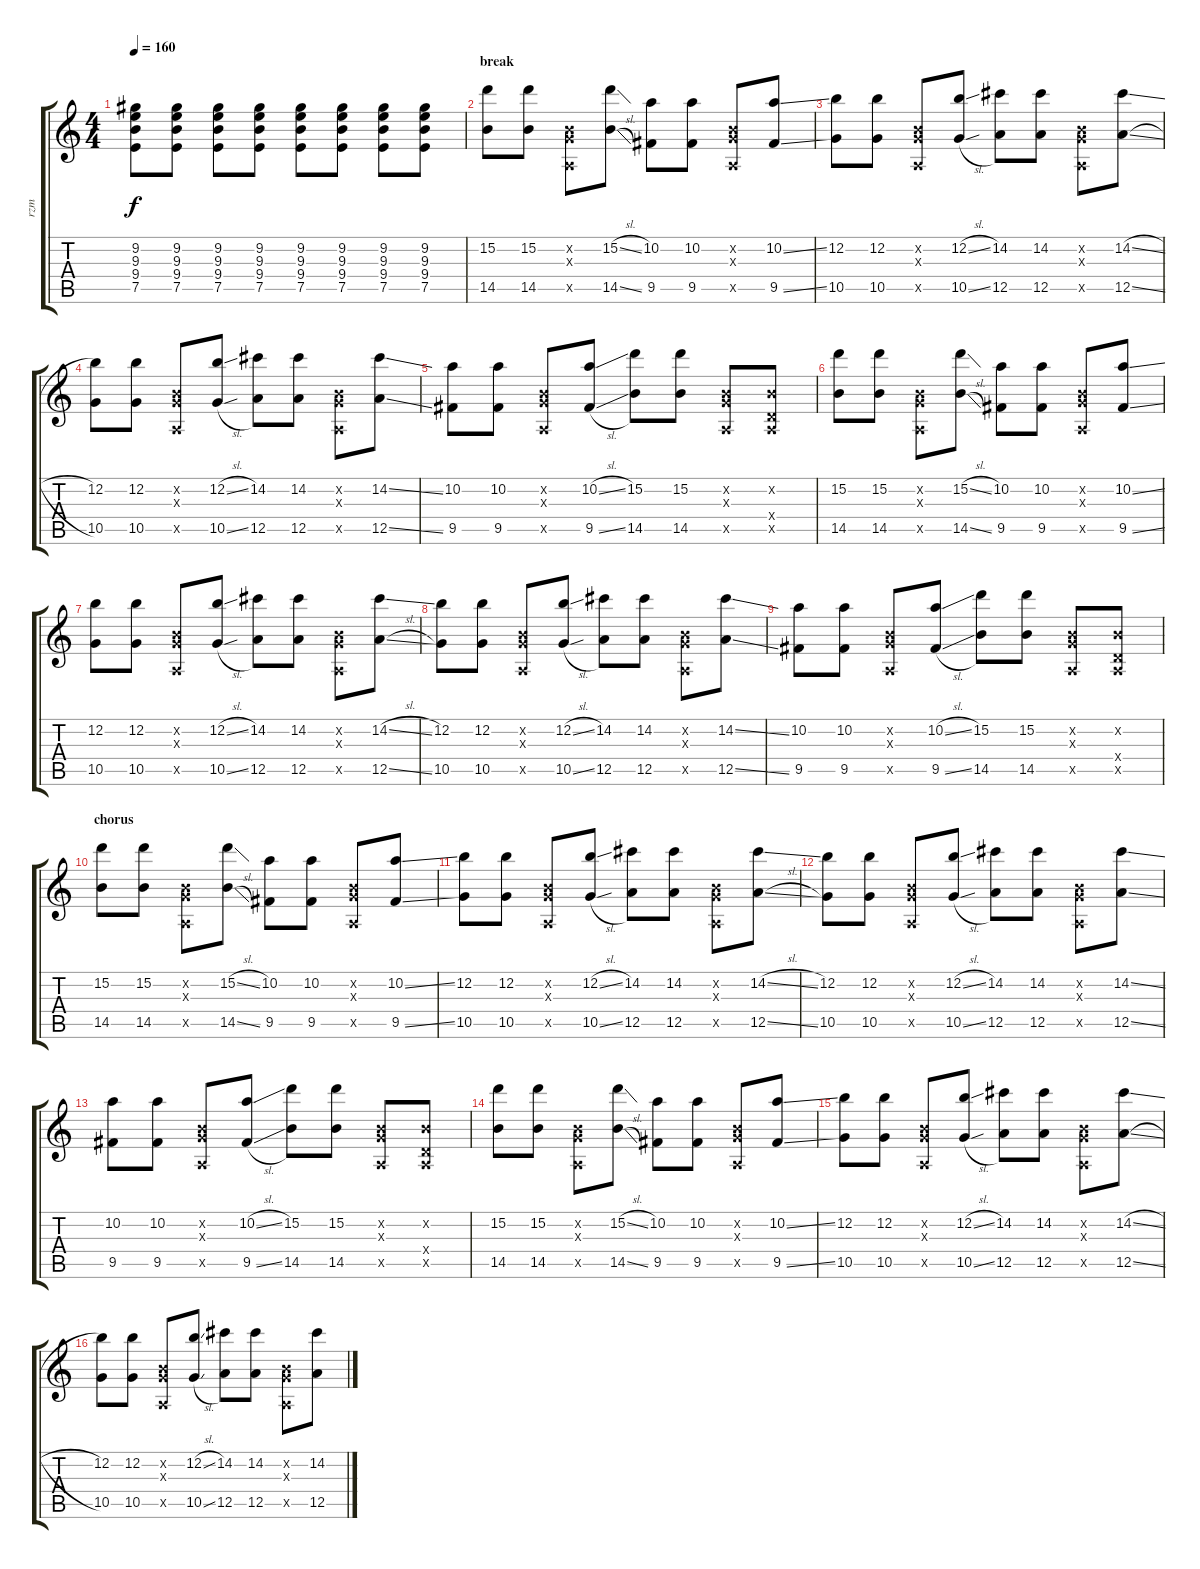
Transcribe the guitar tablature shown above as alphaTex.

\track ("rzm" "rzm") {instrument overdrivenguitar}
\staff {score tabs}
\tuning (E4 B3 G3 D3 A2 E2) {hide}
\ts (4 4)
\tempo 160
\clef g2
\ks c
(9.2 9.3 9.4 7.5).8{dy f} (9.2 9.3 9.4 7.5).8 (9.2 9.3 9.4 7.5).8 (9.2 9.3 9.4 7.5).8 (9.2 9.3 9.4 7.5).8 (9.2 9.3 9.4 7.5).8 (9.2 9.3 9.4 7.5).8 (9.2 9.3 9.4 7.5).8 |
\section ("" "break")
(15.2 14.5).8 (15.2 14.5).8 (0.2{x} 0.3{x} 0.5{x}).8 (15.2{sl} 14.5{sl}).8 (10.2 9.5).8 (10.2 9.5).8 (0.2{x} 0.3{x} 0.5{x}).8 (10.2{ss} 9.5{ss}).8 |
(12.2 10.5).8 (12.2 10.5).8 (0.2{x} 0.3{x} 0.5{x}).8 (12.2{sl} 10.5{sl}).8 (14.2 12.5).8 (14.2 12.5).8 (0.2{x} 0.3{x} 0.5{x}).8 (14.2{sl} 12.5{sl}).8 |
(12.2 10.5).8 (12.2 10.5).8 (0.2{x} 0.3{x} 0.5{x}).8 (12.2{sl} 10.5{sl}).8 (14.2 12.5).8 (14.2 12.5).8 (0.2{x} 0.3{x} 0.5{x}).8 (14.2{ss} 12.5{ss}).8 |
(10.2 9.5).8 (10.2 9.5).8 (0.2{x} 0.3{x} 0.5{x}).8 (10.2{sl} 9.5{sl}).8 (15.2 14.5).8 (15.2 14.5).8 (0.2{x} 0.3{x} 0.5{x}).8 (0.2{x} 0.4{x} 0.5{x}).8 |
(15.2 14.5).8 (15.2 14.5).8 (0.2{x} 0.3{x} 0.5{x}).8 (15.2{sl} 14.5{sl}).8 (10.2 9.5).8 (10.2 9.5).8 (0.2{x} 0.3{x} 0.5{x}).8 (10.2{ss} 9.5{ss}).8 |
(12.2 10.5).8 (12.2 10.5).8 (0.2{x} 0.3{x} 0.5{x}).8 (12.2{sl} 10.5{sl}).8 (14.2 12.5).8 (14.2 12.5).8 (0.2{x} 0.3{x} 0.5{x}).8 (14.2{sl} 12.5{sl}).8 |
(12.2 10.5).8 (12.2 10.5).8 (0.2{x} 0.3{x} 0.5{x}).8 (12.2{sl} 10.5{sl}).8 (14.2 12.5).8 (14.2 12.5).8 (0.2{x} 0.3{x} 0.5{x}).8 (14.2{ss} 12.5{ss}).8 |
(10.2 9.5).8 (10.2 9.5).8 (0.2{x} 0.3{x} 0.5{x}).8 (10.2{sl} 9.5{sl}).8 (15.2 14.5).8 (15.2 14.5).8 (0.2{x} 0.3{x} 0.5{x}).8 (0.2{x} 0.4{x} 0.5{x}).8 |
\section ("" "chorus")
(15.2 14.5).8 (15.2 14.5).8 (0.2{x} 0.3{x} 0.5{x}).8 (15.2{sl} 14.5{sl}).8 (10.2 9.5).8 (10.2 9.5).8 (0.2{x} 0.3{x} 0.5{x}).8 (10.2{ss} 9.5{ss}).8 |
(12.2 10.5).8 (12.2 10.5).8 (0.2{x} 0.3{x} 0.5{x}).8 (12.2{sl} 10.5{sl}).8 (14.2 12.5).8 (14.2 12.5).8 (0.2{x} 0.3{x} 0.5{x}).8 (14.2{sl} 12.5{sl}).8 |
(12.2 10.5).8 (12.2 10.5).8 (0.2{x} 0.3{x} 0.5{x}).8 (12.2{sl} 10.5{sl}).8 (14.2 12.5).8 (14.2 12.5).8 (0.2{x} 0.3{x} 0.5{x}).8 (14.2{ss} 12.5{ss}).8 |
(10.2 9.5).8 (10.2 9.5).8 (0.2{x} 0.3{x} 0.5{x}).8 (10.2{sl} 9.5{sl}).8 (15.2 14.5).8 (15.2 14.5).8 (0.2{x} 0.3{x} 0.5{x}).8 (0.2{x} 0.4{x} 0.5{x}).8 |
(15.2 14.5).8 (15.2 14.5).8 (0.2{x} 0.3{x} 0.5{x}).8 (15.2{sl} 14.5{sl}).8 (10.2 9.5).8 (10.2 9.5).8 (0.2{x} 0.3{x} 0.5{x}).8 (10.2{ss} 9.5{ss}).8 |
(12.2 10.5).8 (12.2 10.5).8 (0.2{x} 0.3{x} 0.5{x}).8 (12.2{sl} 10.5{sl}).8 (14.2 12.5).8 (14.2 12.5).8 (0.2{x} 0.3{x} 0.5{x}).8 (14.2{sl} 12.5{sl}).8 |
(12.2 10.5).8 (12.2 10.5).8 (0.2{x} 0.3{x} 0.5{x}).8 (12.2{sl} 10.5{sl}).8 (14.2 12.5).8 (14.2 12.5).8 (0.2{x} 0.3{x} 0.5{x}).8 (14.2{ss} 12.5{ss}).8
